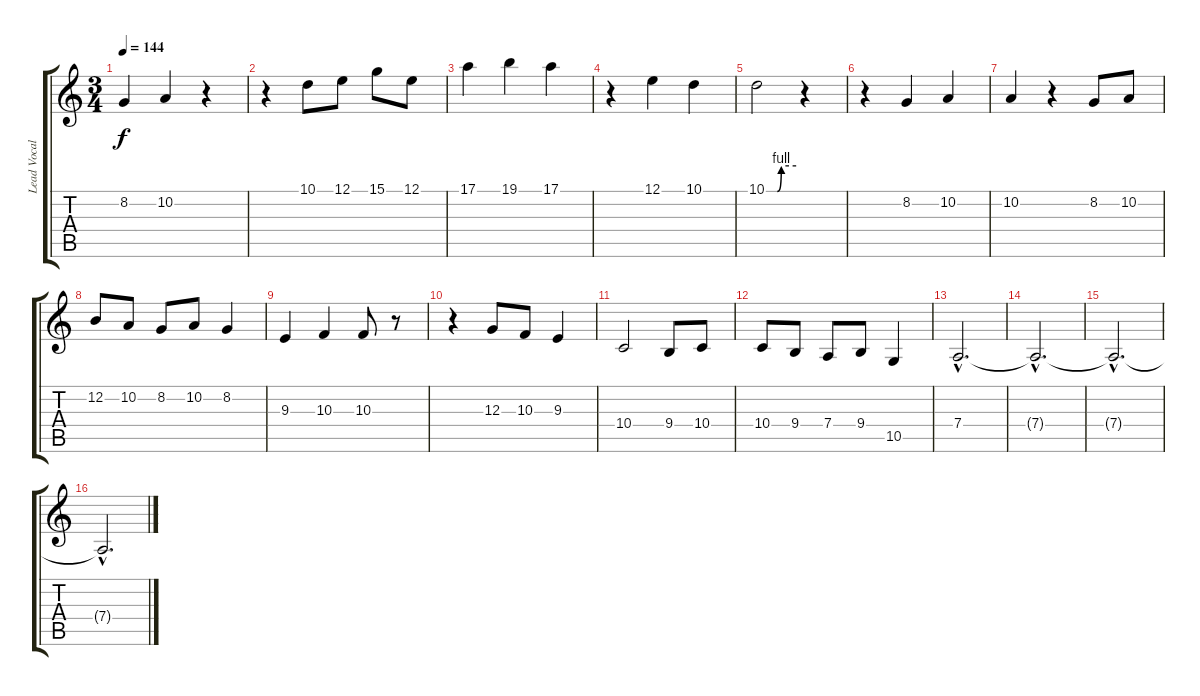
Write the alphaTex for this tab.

\track ("Lead Vocals" "Lead Vocal") {instrument lead6voice}
\staff {score tabs}
\tuning (E4 B3 G3 D3 A2 E2) {hide}
\ts (3 4)
\tempo 144
\clef g2
\ks c
8.2.4{dy f} 10.2.4 r.4 |
r.4 10.1.8 12.1.8 15.1.8 12.1.8 |
17.1.4 19.1.4 17.1.4 |
r.4 12.1.4 10.1.4 |
10.1{be (custom 0 0 22 0 30 4 60 4)}.2 r.4 |
r.4 8.2.4 10.2.4 |
10.2.4 r.4 8.2.8 10.2.8 |
12.2.8 10.2.8 8.2.8 10.2.8 8.2.4 |
9.3.4 10.3.4 10.3.8 r.8 |
r.4 12.3.8 10.3.8 9.3.4 |
10.4.2 9.4.8 10.4.8 |
10.4.8 9.4.8 7.4.8 9.4.8 10.5.4 |
7.4{hac}.2{d} |
\section ("" "")
7.4{hac t}.2{d} |
7.4{hac t}.2{d volume 0} |
7.4{hac t}.2{d}
